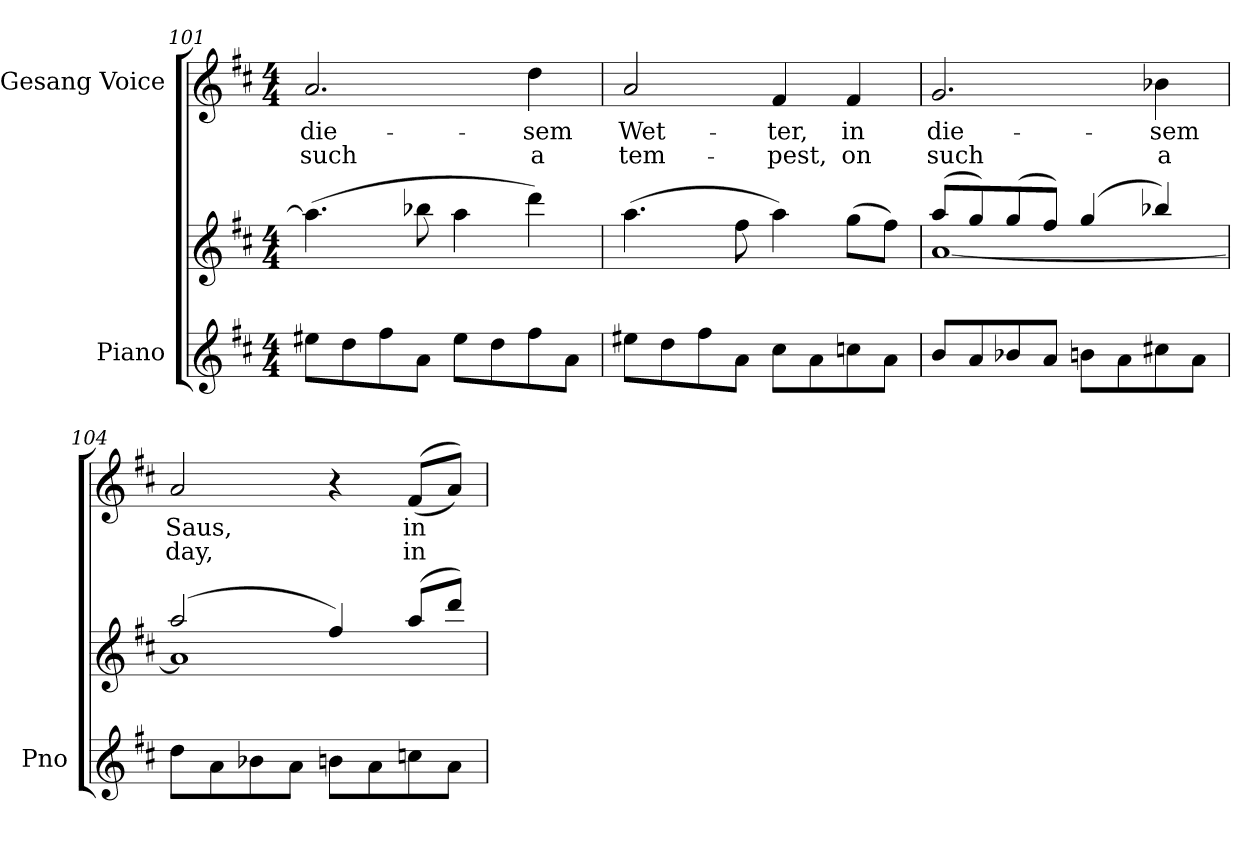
**kern	**kern	**dynam	**kern	**text	**text
*part2	*part2	*part2	*part1	*part1	*part1
*staff3	*staff2	*staff2/3	*staff1	*staff1	*staff1
*I"Piano	*	*	*I"Gesang Voice	*	*
*I'Pno	*	*	*	*	*
*clefG2	*clefG2	*	*clefG2	*	*
*k[f#c#]	*k[f#c#]	*	*k[f#c#]	*	*
*M4/4	*M4/4	*	*M4/4	*	*
=101	=101	=101	=101	=101	=101
!	!	!LO:DY:b	!	!	!
!	!	!LO:DY:n=1:b	!	!	!
!	!	!LO:DY:n=2:b	!	!	!
8ee#X\L	(4.aa\]	other-dynamics pp other-dynamics	2.a/	die-	such
8dd\	.	.	.	.	.
8ff#\	.	.	.	.	.
8a\J	8bb-X\	.	.	.	.
8ee#\L	4aa\	.	.	.	.
8dd\	.	.	.	.	.
8ff#\	4ddd\)	.	4dd\	-sem	a
8a\J	.	.	.	.	.
=102	=102	=102	=102	=102	=102
8ee#X\L	(4.aa\	.	2a/	Wet-	tem-
8dd\	.	.	.	.	.
8ff#\	.	.	.	.	.
8a\J	8ff#\	.	.	.	.
8cc#\L	4aa\)	.	4f#/	-ter,	-pest,
8a\	.	.	.	.	.
8ccn\	(8gg\L	.	4f#/	in	on
8a\J	8ff#\J)	.	.	.	.
=103	=103	=103	=103	=103	=103
*	*^	*	*	*	*
8b/L	(8aa/L	[1a	.	2.g/	die-	such
8a/	8gg/)	.	.	.	.	.
8b-X/	(8gg/	.	.	.	.	.
8a/J	8ff#/J)	.	.	.	.	.
8bn\L	(4gg/	.	.	.	.	.
8a\	.	.	.	.	.	.
8cc#X\	4bb-X/)	.	.	4b-X\	-sem	a
8a\J	.	.	.	.	.	.
=104	=104	=104	=104	=104	=104	=104
8dd\L	(2aa/	1a]	.	2a/	Saus,	day,
8a\	.	.	.	.	.	.
8b-X\	.	.	.	.	.	.
8a\J	.	.	.	.	.	.
8bn\L	4ff#/)	.	.	4r	.	.
8a\	.	.	.	.	.	.
8ccn\	(8aa/L	.	.	((8f#/L	in	in
8a\J	8ddd/J)	.	.	8a/J))	.	.
*	*v	*v	*	*	*	*
=	=	=	=	=	=
*-	*-	*-	*-	*-	*-
